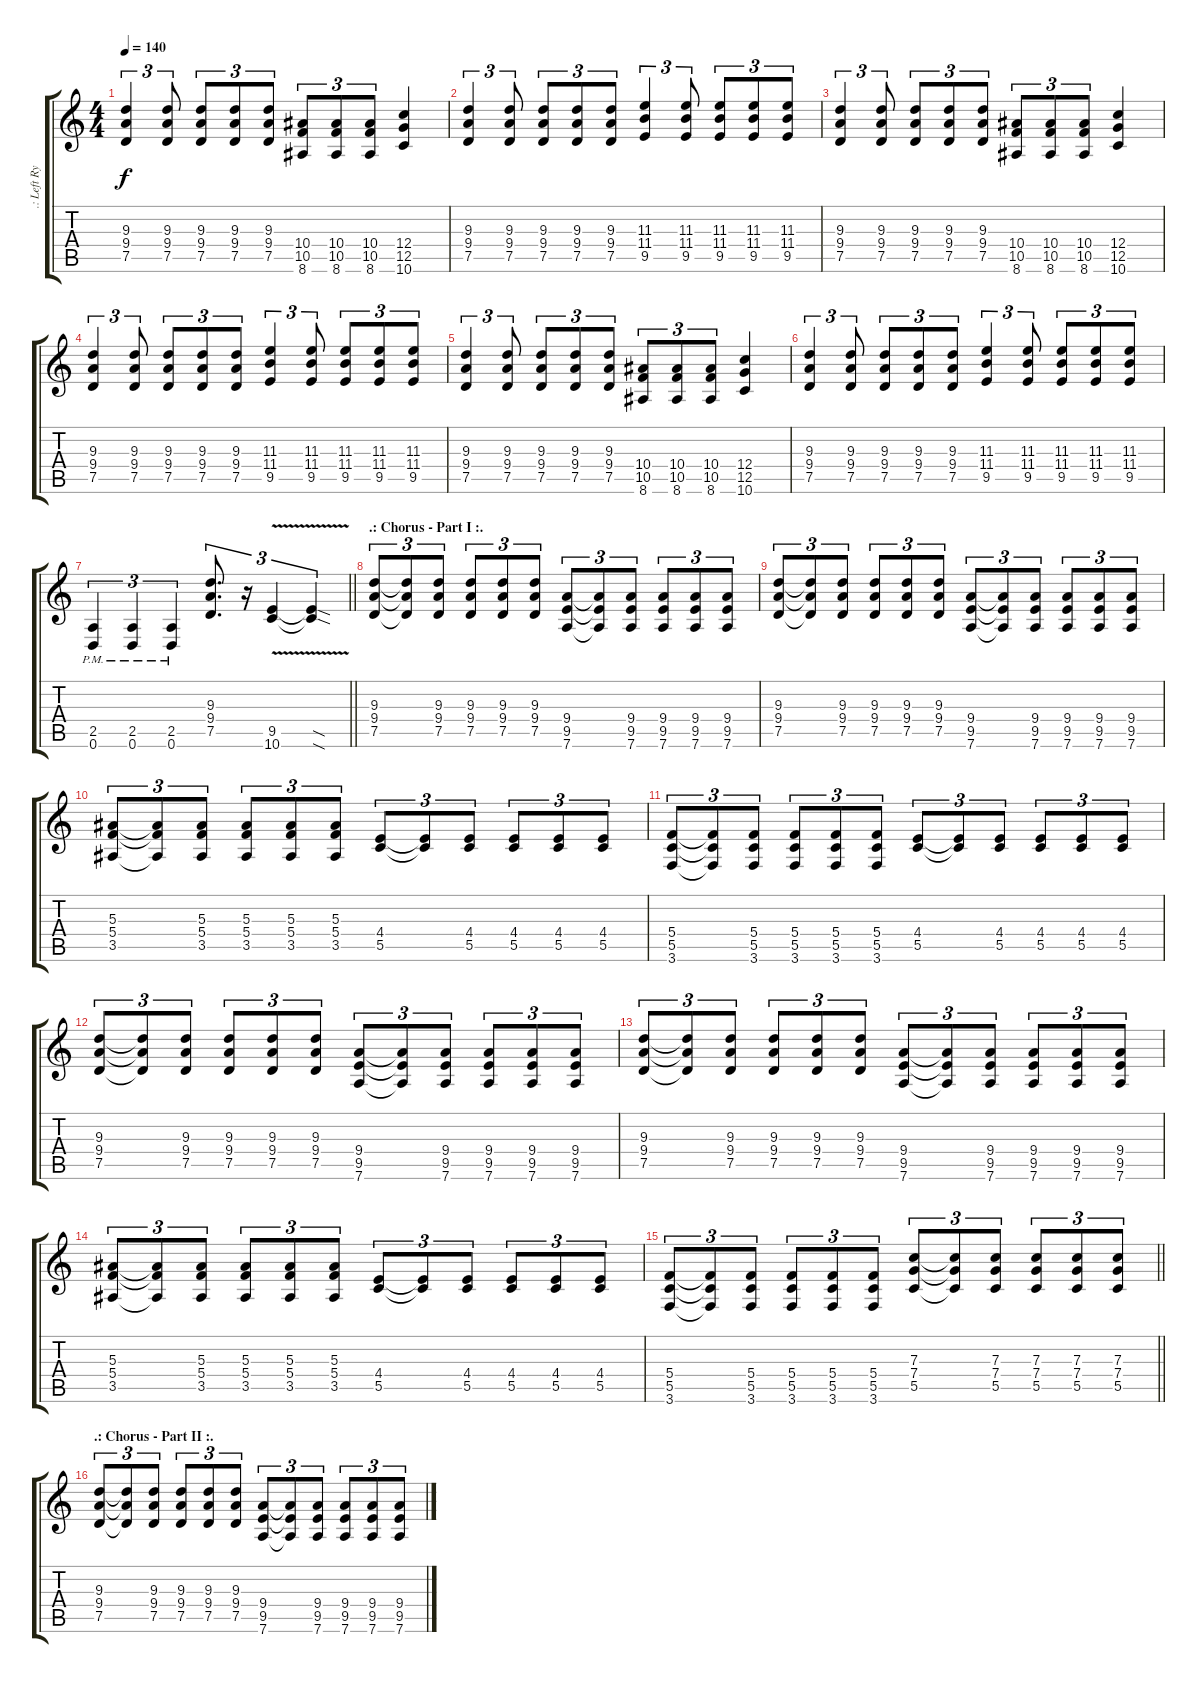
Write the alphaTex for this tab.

\track (".: Left Rythm Guitar :." ".: Left Ry") {instrument overdrivenguitar}
\staff {score tabs}
\tuning (D4 A3 F3 C3 G2 D2) {hide}
\ts (4 4)
\tempo 140
\clef g2
\ks c
(9.3 9.4 7.5).4{tu (3 2) dy f} (9.3 9.4 7.5).8{tu (3 2)} (9.3 9.4 7.5).8{tu (3 2)} (9.3 9.4 7.5).8{tu (3 2)} (9.3 9.4 7.5).8{tu (3 2)} (10.4 10.5 8.6).8{tu (3 2)} (10.4 10.5 8.6).8{tu (3 2)} (10.4 10.5 8.6).8{tu (3 2)} (12.4 12.5 10.6).4 |
(9.3 9.4 7.5).4{tu (3 2)} (9.3 9.4 7.5).8{tu (3 2)} (9.3 9.4 7.5).8{tu (3 2)} (9.3 9.4 7.5).8{tu (3 2)} (9.3 9.4 7.5).8{tu (3 2)} (11.3 11.4 9.5).4{tu (3 2)} (11.3 11.4 9.5).8{tu (3 2)} (11.3 11.4 9.5).8{tu (3 2)} (11.3 11.4 9.5).8{tu (3 2)} (11.3 11.4 9.5).8{tu (3 2)} |
(9.3 9.4 7.5).4{tu (3 2)} (9.3 9.4 7.5).8{tu (3 2)} (9.3 9.4 7.5).8{tu (3 2)} (9.3 9.4 7.5).8{tu (3 2)} (9.3 9.4 7.5).8{tu (3 2)} (10.4 10.5 8.6).8{tu (3 2)} (10.4 10.5 8.6).8{tu (3 2)} (10.4 10.5 8.6).8{tu (3 2)} (12.4 12.5 10.6).4 |
(9.3 9.4 7.5).4{tu (3 2)} (9.3 9.4 7.5).8{tu (3 2)} (9.3 9.4 7.5).8{tu (3 2)} (9.3 9.4 7.5).8{tu (3 2)} (9.3 9.4 7.5).8{tu (3 2)} (11.3 11.4 9.5).4{tu (3 2)} (11.3 11.4 9.5).8{tu (3 2)} (11.3 11.4 9.5).8{tu (3 2)} (11.3 11.4 9.5).8{tu (3 2)} (11.3 11.4 9.5).8{tu (3 2)} |
(9.3 9.4 7.5).4{tu (3 2)} (9.3 9.4 7.5).8{tu (3 2)} (9.3 9.4 7.5).8{tu (3 2)} (9.3 9.4 7.5).8{tu (3 2)} (9.3 9.4 7.5).8{tu (3 2)} (10.4 10.5 8.6).8{tu (3 2)} (10.4 10.5 8.6).8{tu (3 2)} (10.4 10.5 8.6).8{tu (3 2)} (12.4 12.5 10.6).4 |
(9.3 9.4 7.5).4{tu (3 2)} (9.3 9.4 7.5).8{tu (3 2)} (9.3 9.4 7.5).8{tu (3 2)} (9.3 9.4 7.5).8{tu (3 2)} (9.3 9.4 7.5).8{tu (3 2)} (11.3 11.4 9.5).4{tu (3 2)} (11.3 11.4 9.5).8{tu (3 2)} (11.3 11.4 9.5).8{tu (3 2)} (11.3 11.4 9.5).8{tu (3 2)} (11.3 11.4 9.5).8{tu (3 2)} |
\barLineRight lightlight
(2.5{pm} 0.6{pm}).4{tu (3 2)} (2.5{pm} 0.6{pm}).4{tu (3 2)} (2.5{pm} 0.6{pm}).4{tu (3 2)} (9.3 9.4 7.5).8{d tu (3 2)} r.16{tu (3 2)} (9.5{v} 10.6{v}).4{tu (3 2)} (9.5{sod t} 10.6{sod t}).4{tu (3 2)} |
\section ("" ".: Chorus - Part I :.")
(9.3 9.4 7.5).8{tu (3 2)} (9.3{t} 9.4{t} 7.5{t}).8{tu (3 2)} (9.3 9.4 7.5).8{tu (3 2)} (9.3 9.4 7.5).8{tu (3 2)} (9.3 9.4 7.5).8{tu (3 2)} (9.3 9.4 7.5).8{tu (3 2)} (9.4 9.5 7.6).8{tu (3 2)} (9.4{t} 9.5{t} 7.6{t}).8{tu (3 2)} (9.4 9.5 7.6).8{tu (3 2)} (9.4 9.5 7.6).8{tu (3 2)} (9.4 9.5 7.6).8{tu (3 2)} (9.4 9.5 7.6).8{tu (3 2)} |
(9.3 9.4 7.5).8{tu (3 2)} (9.3{t} 9.4{t} 7.5{t}).8{tu (3 2)} (9.3 9.4 7.5).8{tu (3 2)} (9.3 9.4 7.5).8{tu (3 2)} (9.3 9.4 7.5).8{tu (3 2)} (9.3 9.4 7.5).8{tu (3 2)} (9.4 9.5 7.6).8{tu (3 2)} (9.4{t} 9.5{t} 7.6{t}).8{tu (3 2)} (9.4 9.5 7.6).8{tu (3 2)} (9.4 9.5 7.6).8{tu (3 2)} (9.4 9.5 7.6).8{tu (3 2)} (9.4 9.5 7.6).8{tu (3 2)} |
(5.3 5.4 3.5).8{tu (3 2)} (5.3{t} 5.4{t} 3.5{t}).8{tu (3 2)} (5.3 5.4 3.5).8{tu (3 2)} (5.3 5.4 3.5).8{tu (3 2)} (5.3 5.4 3.5).8{tu (3 2)} (5.3 5.4 3.5).8{tu (3 2)} (4.4 5.5).8{tu (3 2)} (4.4{t} 5.5{t}).8{tu (3 2)} (4.4 5.5).8{tu (3 2)} (4.4 5.5).8{tu (3 2)} (4.4 5.5).8{tu (3 2)} (4.4 5.5).8{tu (3 2)} |
(5.4 5.5 3.6).8{tu (3 2)} (5.4{t} 5.5{t} 3.6{t}).8{tu (3 2)} (5.4 5.5 3.6).8{tu (3 2)} (5.4 5.5 3.6).8{tu (3 2)} (5.4 5.5 3.6).8{tu (3 2)} (5.4 5.5 3.6).8{tu (3 2)} (4.4 5.5).8{tu (3 2)} (4.4{t} 5.5{t}).8{tu (3 2)} (4.4 5.5).8{tu (3 2)} (4.4 5.5).8{tu (3 2)} (4.4 5.5).8{tu (3 2)} (4.4 5.5).8{tu (3 2)} |
(9.3 9.4 7.5).8{tu (3 2)} (9.3{t} 9.4{t} 7.5{t}).8{tu (3 2)} (9.3 9.4 7.5).8{tu (3 2)} (9.3 9.4 7.5).8{tu (3 2)} (9.3 9.4 7.5).8{tu (3 2)} (9.3 9.4 7.5).8{tu (3 2)} (9.4 9.5 7.6).8{tu (3 2)} (9.4{t} 9.5{t} 7.6{t}).8{tu (3 2)} (9.4 9.5 7.6).8{tu (3 2)} (9.4 9.5 7.6).8{tu (3 2)} (9.4 9.5 7.6).8{tu (3 2)} (9.4 9.5 7.6).8{tu (3 2)} |
(9.3 9.4 7.5).8{tu (3 2)} (9.3{t} 9.4{t} 7.5{t}).8{tu (3 2)} (9.3 9.4 7.5).8{tu (3 2)} (9.3 9.4 7.5).8{tu (3 2)} (9.3 9.4 7.5).8{tu (3 2)} (9.3 9.4 7.5).8{tu (3 2)} (9.4 9.5 7.6).8{tu (3 2)} (9.4{t} 9.5{t} 7.6{t}).8{tu (3 2)} (9.4 9.5 7.6).8{tu (3 2)} (9.4 9.5 7.6).8{tu (3 2)} (9.4 9.5 7.6).8{tu (3 2)} (9.4 9.5 7.6).8{tu (3 2)} |
(5.3 5.4 3.5).8{tu (3 2)} (5.3{t} 5.4{t} 3.5{t}).8{tu (3 2)} (5.3 5.4 3.5).8{tu (3 2)} (5.3 5.4 3.5).8{tu (3 2)} (5.3 5.4 3.5).8{tu (3 2)} (5.3 5.4 3.5).8{tu (3 2)} (4.4 5.5).8{tu (3 2)} (4.4{t} 5.5{t}).8{tu (3 2)} (4.4 5.5).8{tu (3 2)} (4.4 5.5).8{tu (3 2)} (4.4 5.5).8{tu (3 2)} (4.4 5.5).8{tu (3 2)} |
\barLineRight lightlight
(5.4 5.5 3.6).8{tu (3 2)} (5.4{t} 5.5{t} 3.6{t}).8{tu (3 2)} (5.4 5.5 3.6).8{tu (3 2)} (5.4 5.5 3.6).8{tu (3 2)} (5.4 5.5 3.6).8{tu (3 2)} (5.4 5.5 3.6).8{tu (3 2)} (7.3 7.4 5.5).8{tu (3 2)} (7.3{t} 7.4{t} 5.5{t}).8{tu (3 2)} (7.3 7.4 5.5).8{tu (3 2)} (7.3 7.4 5.5).8{tu (3 2)} (7.3 7.4 5.5).8{tu (3 2)} (7.3 7.4 5.5).8{tu (3 2)} |
\section ("" ".: Chorus - Part II :.")
(9.3 9.4 7.5).8{tu (3 2)} (9.3{t} 9.4{t} 7.5{t}).8{tu (3 2)} (9.3 9.4 7.5).8{tu (3 2)} (9.3 9.4 7.5).8{tu (3 2)} (9.3 9.4 7.5).8{tu (3 2)} (9.3 9.4 7.5).8{tu (3 2)} (9.4 9.5 7.6).8{tu (3 2)} (9.4{t} 9.5{t} 7.6{t}).8{tu (3 2)} (9.4 9.5 7.6).8{tu (3 2)} (9.4 9.5 7.6).8{tu (3 2)} (9.4 9.5 7.6).8{tu (3 2)} (9.4 9.5 7.6).8{tu (3 2)}
